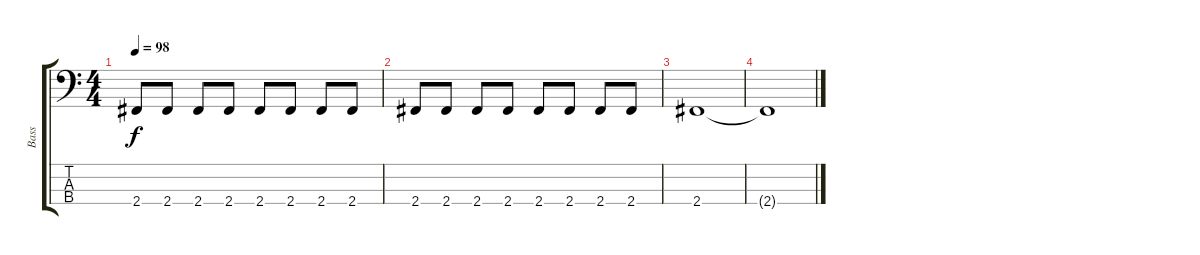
\track ("Bass" "Bass") {instrument acousticbass}
\staff {score tabs}
\tuning (G2 D2 A1 E1) {hide}
\ts (4 4)
\tempo 98
\clef f4
\ks c
2.4.8{dy f} 2.4.8 2.4.8 2.4.8 2.4.8 2.4.8 2.4.8 2.4.8 |
2.4.8 2.4.8 2.4.8 2.4.8 2.4.8 2.4.8 2.4.8 2.4.8 |
2.4.1 |
2.4{t}.1
